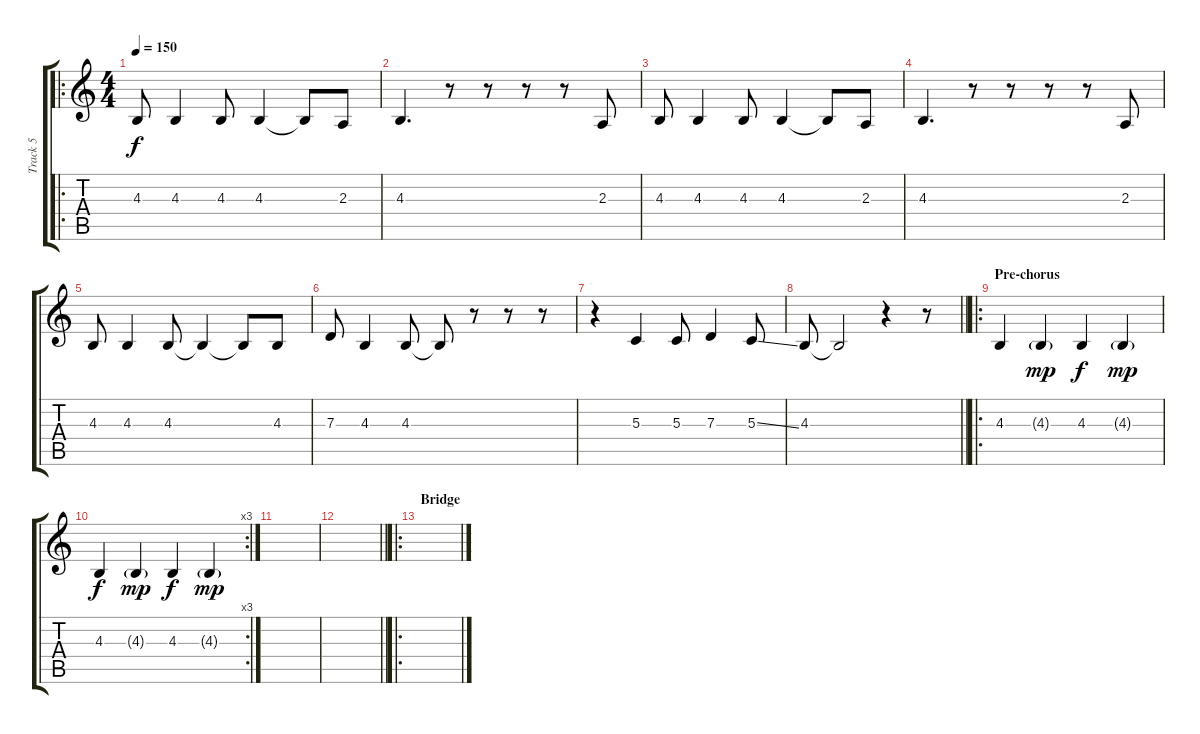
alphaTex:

\track ("Track 5" "Track 5") {instrument lead6voice}
\staff {score tabs}
\tuning (E4 B3 G3 D3 A2 E2) {hide}
\ro
\ts (4 4)
\tempo 150
\clef g2
\ks c
4.3.8{dy f} 4.3.4 4.3.8 4.3.4 4.3{t}.8 2.3.8 |
4.3.4{d} r.8 r.8 r.8 r.8 2.3.8 |
4.3.8 4.3.4 4.3.8 4.3.4 4.3{t}.8 2.3.8 |
4.3.4{d} r.8 r.8 r.8 r.8 2.3.8 |
4.3.8 4.3.4 4.3.8 4.3{t}.4 4.3{t}.8 4.3.8 |
7.3.8 4.3.4 4.3.8 4.3{t}.8 r.8 r.8 r.8 |
r.4 5.3.4 5.3.8 7.3.4 5.3{ss}.8 |
\barLineRight lightlight
4.3.8 4.3{t}.2 r.4 r.8 |
\ro
\section ("" "Pre-chorus")
4.3.4{volume 4} 4.3{g}.4{dy mp} 4.3.4{dy f} 4.3{g}.4{dy mp} |
\rc 3
4.3.4{dy f} 4.3{g}.4{dy mp} 4.3.4{dy f} 4.3{g}.4{dy mp} |
|
\barLineRight lightlight
|
\ro
\section ("" "Bridge")
